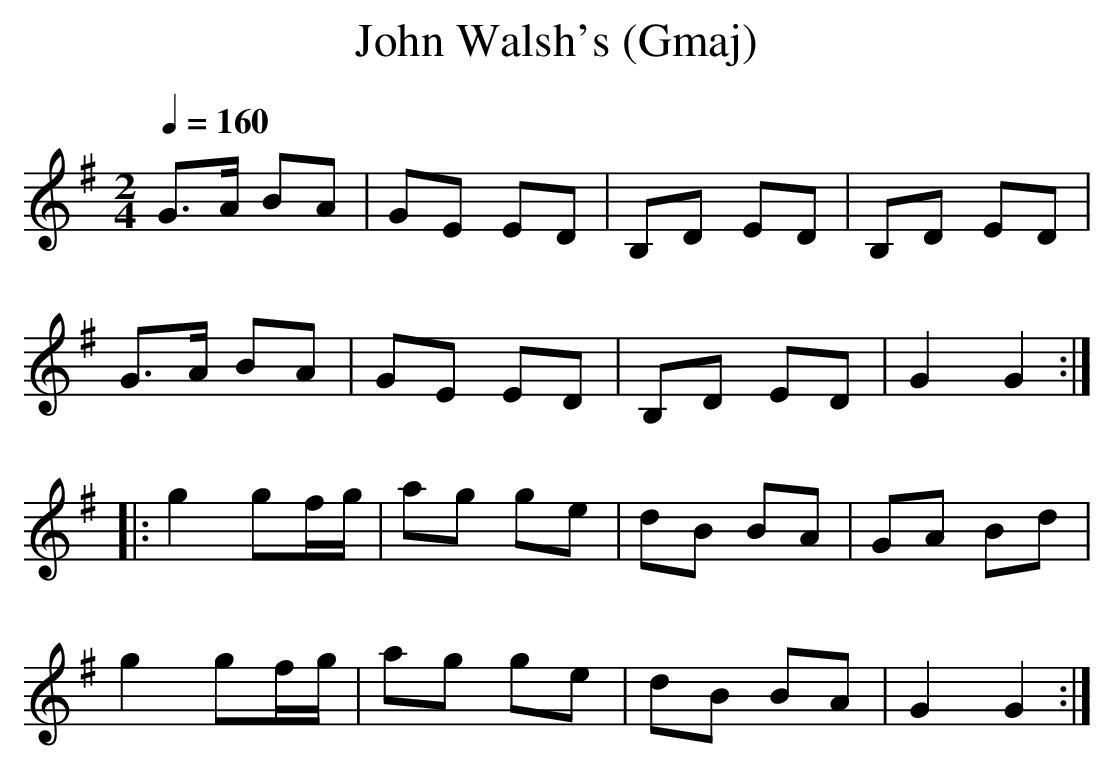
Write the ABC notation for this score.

X:1
T:John Walsh's (Gmaj)
Q:1/4=160
M:2/4
L:1/8
K:Gmaj
G>A BA|GE ED|B,D ED|B,D ED|
G>A BA|GE ED|B,D ED|G2 G2:|
|:g2 gf/g/|ag ge|dB BA|GA Bd|
g2 gf/g/|ag ge|dB BA|G2 G2:|
